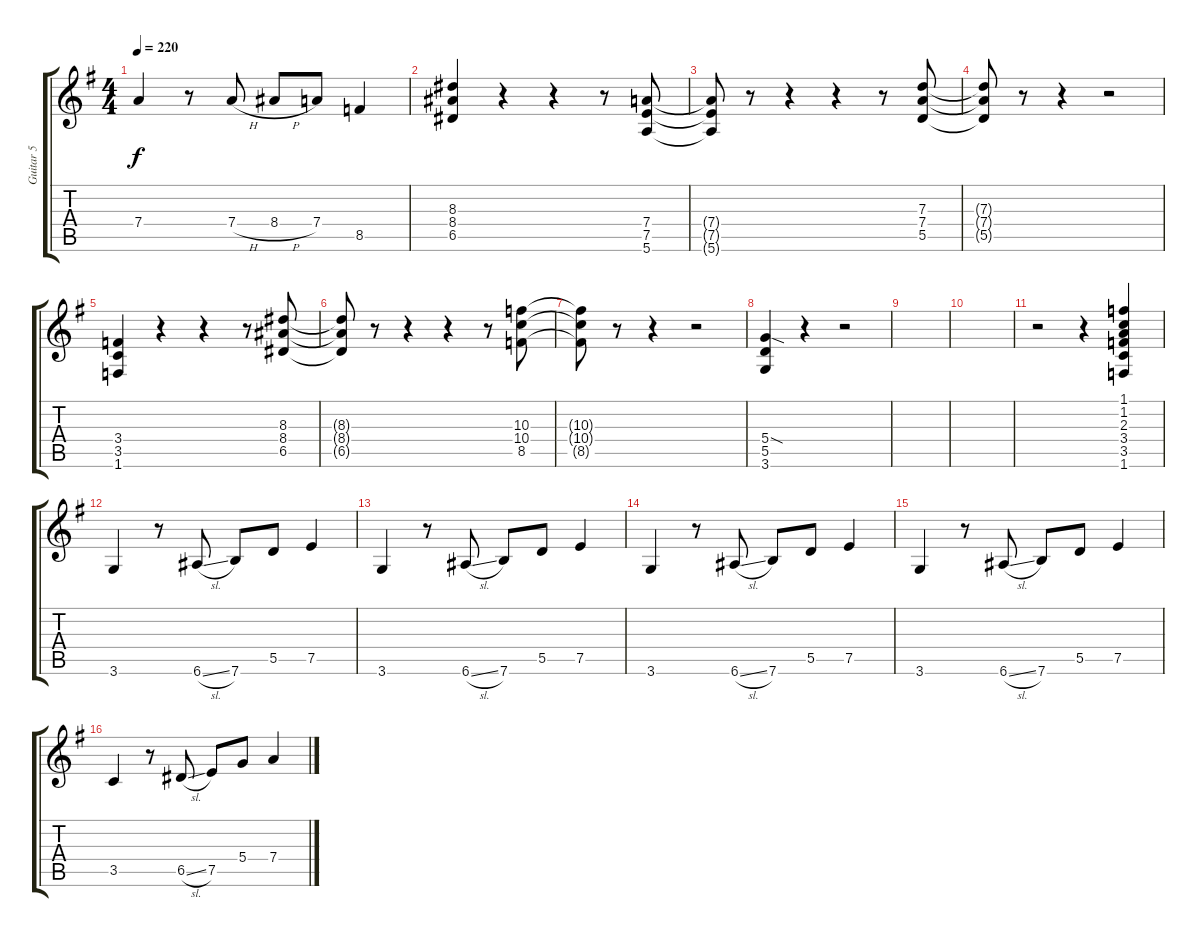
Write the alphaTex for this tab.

\track ("Guitar 5" "Guitar 5") {instrument distortionguitar}
\staff {score tabs}
\tuning (E4 B3 G3 D3 A2 E2) {hide}
\ts (4 4)
\tempo 220
\clef g2
\ks g
7.4.4{dy f} r.8 7.4{h}.8 8.4{h}.8 7.4.8 8.5.4 |
(8.3 8.4 6.5).4 r.4 r.4 r.8 (7.4 7.5 5.6).8 |
(7.4{t} 7.5{t} 5.6{t}).8 r.8 r.4 r.4 r.8 (7.3 7.4 5.5).8 |
(7.3{t} 7.4{t} 5.5{t}).8 r.8 r.4 r.2 |
(3.4 3.5 1.6).4 r.4 r.4 r.8 (8.3 8.4 6.5).8 |
(8.3{t} 8.4{t} 6.5{t}).8 r.8 r.4 r.4 r.8 (10.3 10.4 8.5).8 |
(10.3{t} 10.4{t} 8.5{t}).8 r.8 r.4 r.2 |
(5.4{sod} 5.5 3.6).4 r.4 r.2 |
|
|
r.2 r.4 (1.1 1.2 2.3 3.4 3.5 1.6).4 |
3.6.4 r.8 6.6{sl}.8 7.6.8 5.5.8 7.5.4 |
3.6.4 r.8 6.6{sl}.8 7.6.8 5.5.8 7.5.4 |
3.6.4 r.8 6.6{sl}.8 7.6.8 5.5.8 7.5.4 |
3.6.4 r.8 6.6{sl}.8 7.6.8 5.5.8 7.5.4 |
3.5.4 r.8 6.5{sl}.8 7.5.8 5.4.8 7.4.4
